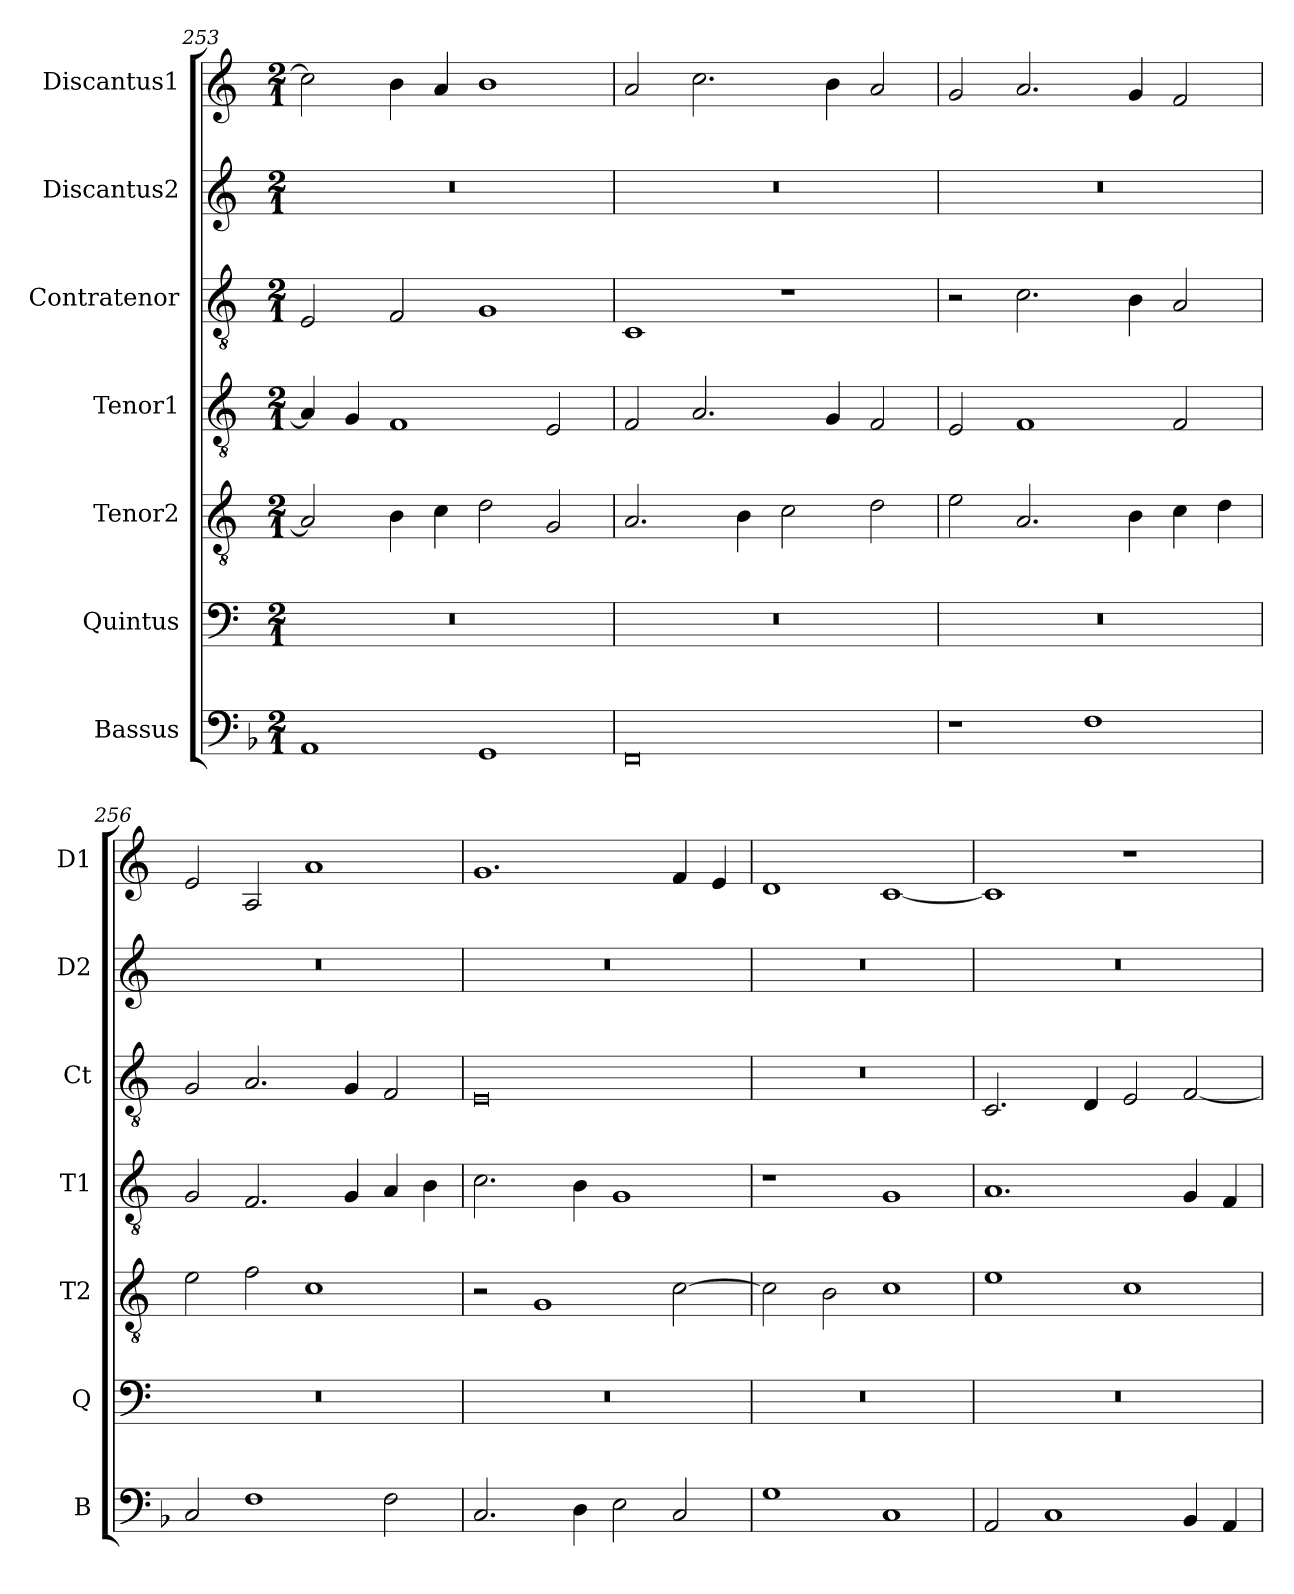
**kern	**kern	**kern	**kern	**kern	**kern	**kern
*part7	*part6	*part5	*part4	*part3	*part2	*part1
*staff7	*staff6	*staff5	*staff4	*staff3	*staff2	*staff1
*I"Bassus	*I"Quintus	*I"Tenor2	*I"Tenor1	*I"Contratenor	*I"Discantus2	*I"Discantus1
*I'B	*I'Q	*I'T2	*I'T1	*I'Ct	*I'D2	*I'D1
*clefF4	*clefF4	*clefGv2	*clefGv2	*clefGv2	*clefG2	*clefG2
*k[b-]	*k[]	*k[]	*k[]	*k[]	*k[]	*k[]
*M2/1	*M2/1	*M2/1	*M2/1	*M2/1	*M2/1	*M2/1
=253	=253	=253	=253	=253	=253	=253
1AA	0r	2A/]	4A/]	2E/	0r	2cc\]
.	.	.	4G/	.	.	.
.	.	4B\	1F	2F/	.	4b\
.	.	4c\	.	.	.	4a/
1GG	.	2d\	.	1G	.	1b
.	.	2G/	2E/	.	.	.
=254	=254	=254	=254	=254	=254	=254
0FF	0r	2.A/	2F/	1C	0r	2a/
.	.	.	2.A/	.	.	2.cc\
.	.	4B\	.	.	.	.
.	.	2c\	.	1r	.	.
.	.	.	4G/	.	.	4b\
.	.	2d\	2F/	.	.	2a/
=255	=255	=255	=255	=255	=255	=255
1r	0r	2e\	2E/	2r	0r	2g/
.	.	2.A/	1F	2.c\	.	2.a/
1F	.	.	.	.	.	.
.	.	4B\	.	4B\	.	4g/
.	.	4c\	2F/	2A/	.	2f/
.	.	4d\	.	.	.	.
=256	=256	=256	=256	=256	=256	=256
2C/	0r	2e\	2G/	2G/	0r	2e/
1F	.	2f\	2.F/	2.A/	.	2A/
.	.	1c	.	.	.	1a
.	.	.	4G/	4G/	.	.
2F\	.	.	4A/	2F/	.	.
.	.	.	4B\	.	.	.
=257	=257	=257	=257	=257	=257	=257
2.C/	0r	2r	2.c\	0E	0r	1.g
.	.	1G	.	.	.	.
4D\	.	.	4B\	.	.	.
2E\	.	.	1G	.	.	.
2C/	.	[2c\	.	.	.	4f/
.	.	.	.	.	.	4e/
=258	=258	=258	=258	=258	=258	=258
1G	0r	2c\]	1r	0r	0r	1d
.	.	2B\	.	.	.	.
1C	.	1c	1G	.	.	[1c
=259	=259	=259	=259	=259	=259	=259
2AA/	0r	1e	1.A	2.C/	0r	1c]
1C	.	.	.	.	.	.
.	.	.	.	4D/	.	.
.	.	1c	.	2E/	.	1r
4BB-/	.	.	4G/	[2F/	.	.
4AA/	.	.	4F/	.	.	.
=	=	=	=	=	=	=
*-	*-	*-	*-	*-	*-	*-
